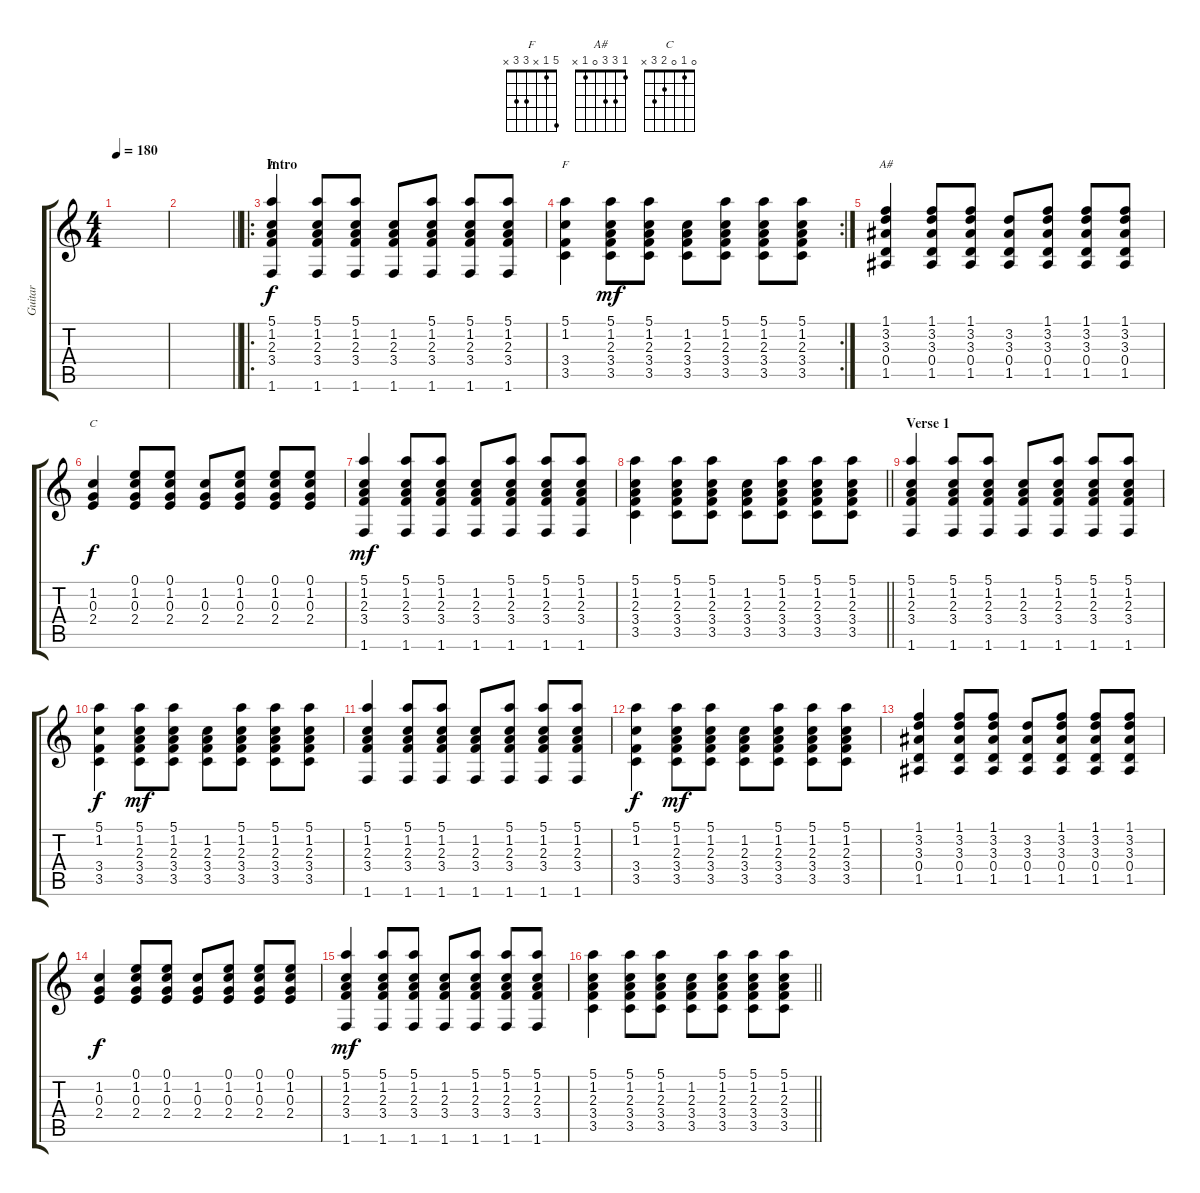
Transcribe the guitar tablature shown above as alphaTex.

\track ("Guitar" "Guitar") {instrument acousticguitarnylon}
\staff {score tabs}
\tuning (E4 B3 G3 D3 A2 E2) {hide}
\chord ("F" 5 1 2 x x 1) {barre 1}
\chord ("F" 5 1 x 3 3 x)
\chord ("A#" 1 3 3 0 1 x)
\chord ("C" 0 1 0 2 3 x)
\ts (4 4)
\tempo 180
\clef g2
\ks c
|
\barLineRight lightlight
|
\ro
\section ("" "Intro")
(5.1 1.2 2.3 3.4 1.6).4{ch "F"} (5.1 1.2 2.3 3.4 1.6).8 (5.1 1.2 2.3 3.4 1.6).8 (1.2 2.3 3.4 1.6).8 (5.1 1.2 2.3 3.4 1.6).8 (5.1 1.2 2.3 3.4 1.6).8 (5.1 1.2 2.3 3.4 1.6).8 |
\rc 2
(5.1 1.2 3.4 3.5).4{ch "F" dy f} (5.1 1.2 2.3 3.4 3.5).8{dy mf} (5.1 1.2 2.3 3.4 3.5).8 (1.2 2.3 3.4 3.5).8 (5.1 1.2 2.3 3.4 3.5).8 (5.1 1.2 2.3 3.4 3.5).8 (5.1 1.2 2.3 3.4 3.5).8 |
(1.1 3.2 3.3 0.4 1.5).4{ch "A#"} (1.1 3.2 3.3 0.4 1.5).8 (1.1 3.2 3.3 0.4 1.5).8 (3.2 3.3 0.4 1.5).8 (1.1 3.2 3.3 0.4 1.5).8 (1.1 3.2 3.3 0.4 1.5).8 (1.1 3.2 3.3 0.4 1.5).8 |
(1.2 0.3 2.4).4{ch "C" dy f} (0.1 1.2 0.3 2.4).8 (0.1 1.2 0.3 2.4).8 (1.2 0.3 2.4).8 (0.1 1.2 0.3 2.4).8 (0.1 1.2 0.3 2.4).8 (0.1 1.2 0.3 2.4).8 |
(5.1 1.2 2.3 3.4 1.6).4{dy mf} (5.1 1.2 2.3 3.4 1.6).8 (5.1 1.2 2.3 3.4 1.6).8 (1.2 2.3 3.4 1.6).8 (5.1 1.2 2.3 3.4 1.6).8 (5.1 1.2 2.3 3.4 1.6).8 (5.1 1.2 2.3 3.4 1.6).8 |
\barLineRight lightlight
(5.1 1.2 2.3 3.4 3.5).4 (5.1 1.2 2.3 3.4 3.5).8 (5.1 1.2 2.3 3.4 3.5).8 (1.2 2.3 3.4 3.5).8 (5.1 1.2 2.3 3.4 3.5).8 (5.1 1.2 2.3 3.4 3.5).8 (5.1 1.2 2.3 3.4 3.5).8 |
\section ("" "Verse 1")
(5.1 1.2 2.3 3.4 1.6).4 (5.1 1.2 2.3 3.4 1.6).8 (5.1 1.2 2.3 3.4 1.6).8 (1.2 2.3 3.4 1.6).8 (5.1 1.2 2.3 3.4 1.6).8 (5.1 1.2 2.3 3.4 1.6).8 (5.1 1.2 2.3 3.4 1.6).8 |
(5.1 1.2 3.4 3.5).4{dy f} (5.1 1.2 2.3 3.4 3.5).8{dy mf} (5.1 1.2 2.3 3.4 3.5).8 (1.2 2.3 3.4 3.5).8 (5.1 1.2 2.3 3.4 3.5).8 (5.1 1.2 2.3 3.4 3.5).8 (5.1 1.2 2.3 3.4 3.5).8 |
(5.1 1.2 2.3 3.4 1.6).4 (5.1 1.2 2.3 3.4 1.6).8 (5.1 1.2 2.3 3.4 1.6).8 (1.2 2.3 3.4 1.6).8 (5.1 1.2 2.3 3.4 1.6).8 (5.1 1.2 2.3 3.4 1.6).8 (5.1 1.2 2.3 3.4 1.6).8 |
(5.1 1.2 3.4 3.5).4{dy f} (5.1 1.2 2.3 3.4 3.5).8{dy mf} (5.1 1.2 2.3 3.4 3.5).8 (1.2 2.3 3.4 3.5).8 (5.1 1.2 2.3 3.4 3.5).8 (5.1 1.2 2.3 3.4 3.5).8 (5.1 1.2 2.3 3.4 3.5).8 |
(1.1 3.2 3.3 0.4 1.5).4 (1.1 3.2 3.3 0.4 1.5).8 (1.1 3.2 3.3 0.4 1.5).8 (3.2 3.3 0.4 1.5).8 (1.1 3.2 3.3 0.4 1.5).8 (1.1 3.2 3.3 0.4 1.5).8 (1.1 3.2 3.3 0.4 1.5).8 |
(1.2 0.3 2.4).4{dy f} (0.1 1.2 0.3 2.4).8 (0.1 1.2 0.3 2.4).8 (1.2 0.3 2.4).8 (0.1 1.2 0.3 2.4).8 (0.1 1.2 0.3 2.4).8 (0.1 1.2 0.3 2.4).8 |
(5.1 1.2 2.3 3.4 1.6).4{dy mf} (5.1 1.2 2.3 3.4 1.6).8 (5.1 1.2 2.3 3.4 1.6).8 (1.2 2.3 3.4 1.6).8 (5.1 1.2 2.3 3.4 1.6).8 (5.1 1.2 2.3 3.4 1.6).8 (5.1 1.2 2.3 3.4 1.6).8 |
\barLineRight lightlight
(5.1 1.2 2.3 3.4 3.5).4 (5.1 1.2 2.3 3.4 3.5).8 (5.1 1.2 2.3 3.4 3.5).8 (1.2 2.3 3.4 3.5).8 (5.1 1.2 2.3 3.4 3.5).8 (5.1 1.2 2.3 3.4 3.5).8 (5.1 1.2 2.3 3.4 3.5).8
